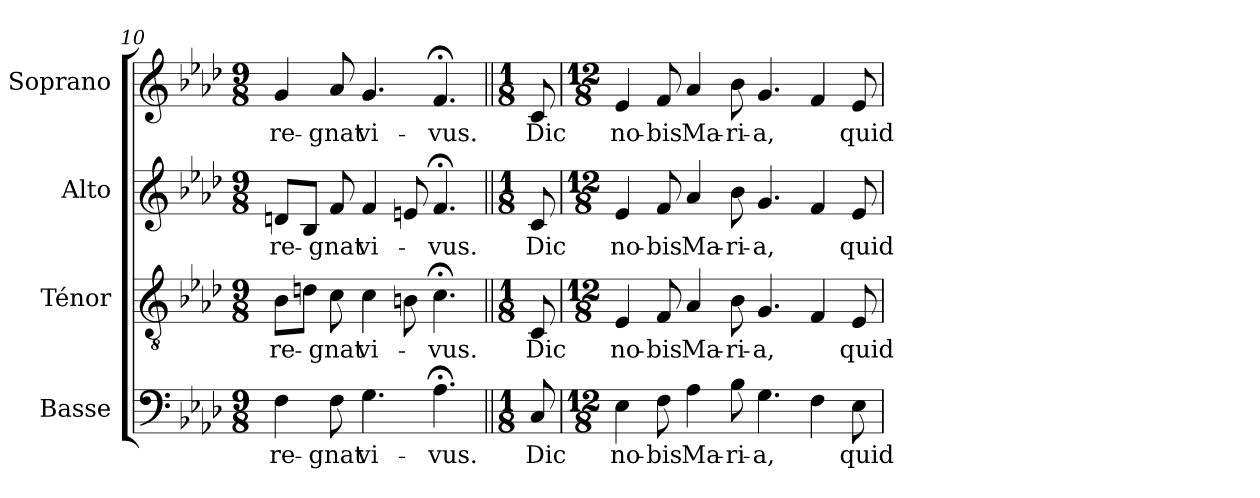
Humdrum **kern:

**kern	**text	**kern	**text	**kern	**text	**kern	**text
*part4	*part4	*part3	*part3	*part2	*part2	*part1	*part1
*staff4	*staff4	*staff3	*staff3	*staff2	*staff2	*staff1	*staff1
*I"Basse	*	*I"Ténor	*	*I"Alto	*	*I"Soprano	*
*I'B.	*	*I'T.	*	*I'A.	*	*I'S.	*
*clefF4	*	*clefGv2	*	*clefG2	*	*clefG2	*
*	*	*ITrd7c12	*	*	*	*	*
*k[b-e-a-d-]	*	*k[b-e-a-d-]	*	*k[b-e-a-d-]	*	*k[b-e-a-d-]	*
*A-:	*	*A-:	*	*A-:	*	*A-:	*
*M9/8	*	*M9/8	*	*M9/8	*	*M9/8	*
=10	=10	=10	=10	=10	=10	=10	=10
!	!LO:LY:b:color=#000000	!	!	!	!	!	!
!	!	!	!LO:LY:b:color=#000000	!	!	!	!
!	!	!	!	!	!LO:LY:b:color=#000000	!	!
!	!	!	!	!	!	!	!LO:LY:b:color=#000000
4Fi\	re-	8BB-i\L	re-	8dni/L	re-	4gi/	re-
.	.	8Dni\J	.	8B-i/J	.	.	.
!	!LO:LY:b:color=#000000	!	!	!	!	!	!
!	!	!	!LO:LY:b:color=#000000	!	!	!	!
!	!	!	!	!	!LO:LY:b:color=#000000	!	!
!	!	!	!	!	!	!	!LO:LY:b:color=#000000
8Fi\	-gnat	8Ci\	-gnat	8fi/	-gnat	8a-i/	-gnat
!	!LO:LY:b:color=#000000	!	!	!	!	!	!
!	!	!	!LO:LY:b:color=#000000	!	!	!	!
!	!	!	!	!	!LO:LY:b:color=#000000	!	!
!	!	!	!	!	!	!	!LO:LY:b:color=#000000
4.Gi\	vi-	4Ci\	vi-	4fi/	vi-	4.gi/	vi-
.	.	8BBni\	.	8eni/	.	.	.
!	!LO:LY:b:color=#000000	!	!	!	!	!	!
!	!	!	!LO:LY:b:color=#000000	!	!	!	!
!	!	!	!	!	!LO:LY:b:color=#000000	!	!
!	!	!	!	!	!	!	!LO:LY:b:color=#000000
4.A-;i\	-vus.	4.C;i\	-vus.	4.f;i/	-vus.	4.f;i/	-vus.
=11||	=11||	=11||	=11||	=11||	=11||	=11||	=11||
*M1/8	*	*M1/8	*	*M1/8	*	*M1/8	*
!	!LO:LY:b:color=#000000	!	!	!	!	!	!
!	!	!	!LO:LY:b:color=#000000	!	!	!	!
!	!	!	!	!	!LO:LY:b:color=#000000	!	!
!	!	!	!	!	!	!	!LO:LY:b:color=#000000
8Ci/	Dic	8CCi/	Dic	8ci/	Dic	8ci/	Dic
=12'	=12'	=12'	=12'	=12'	=12'	=12'	=12'
*M12/8	*	*M12/8	*	*M12/8	*	*M12/8	*
!	!LO:LY:b:color=#000000	!	!	!	!	!	!
!	!	!	!LO:LY:b:color=#000000	!	!	!	!
!	!	!	!	!	!LO:LY:b:color=#000000	!	!
!	!	!	!	!	!	!	!LO:LY:b:color=#000000
4E-i\	no-	4EE-i/	no-	4e-i/	no-	4e-i/	no-
!	!LO:LY:b:color=#000000	!	!	!	!	!	!
!	!	!	!LO:LY:b:color=#000000	!	!	!	!
!	!	!	!	!	!LO:LY:b:color=#000000	!	!
!	!	!	!	!	!	!	!LO:LY:b:color=#000000
8Fi\	-bis	8FFi/	-bis	8fi/	-bis	8fi/	-bis
!	!LO:LY:b:color=#000000	!	!	!	!	!	!
!	!	!	!LO:LY:b:color=#000000	!	!	!	!
!	!	!	!	!	!LO:LY:b:color=#000000	!	!
!	!	!	!	!	!	!	!LO:LY:b:color=#000000
4A-i\	Ma-	4AA-i/	Ma-	4a-i/	Ma-	4a-i/	Ma-
!	!LO:LY:b:color=#000000	!	!	!	!	!	!
!	!	!	!LO:LY:b:color=#000000	!	!	!	!
!	!	!	!	!	!LO:LY:b:color=#000000	!	!
!	!	!	!	!	!	!	!LO:LY:b:color=#000000
8B-i\	-ri-	8BB-i\	-ri-	8b-i\	-ri-	8b-i\	-ri-
!	!LO:LY:b:color=#000000	!	!	!	!	!	!
!	!	!	!LO:LY:b:color=#000000	!	!	!	!
!	!	!	!	!	!LO:LY:b:color=#000000	!	!
!	!	!	!	!	!	!	!LO:LY:b:color=#000000
4.Gi\	-a,	4.GGi/	-a,	4.gi/	-a,	4.gi/	-a,
4Fi\	.	4FFi/	.	4fi/	.	4fi/	.
!	!LO:LY:b:color=#000000	!	!	!	!	!	!
!	!	!	!LO:LY:b:color=#000000	!	!	!	!
!	!	!	!	!	!LO:LY:b:color=#000000	!	!
!	!	!	!	!	!	!	!LO:LY:b:color=#000000
8E-i\	quid	8EE-i/	quid	8e-i/	quid	8e-i/	quid
='	='	='	='	='	='	='	='
*-	*-	*-	*-	*-	*-	*-	*-
